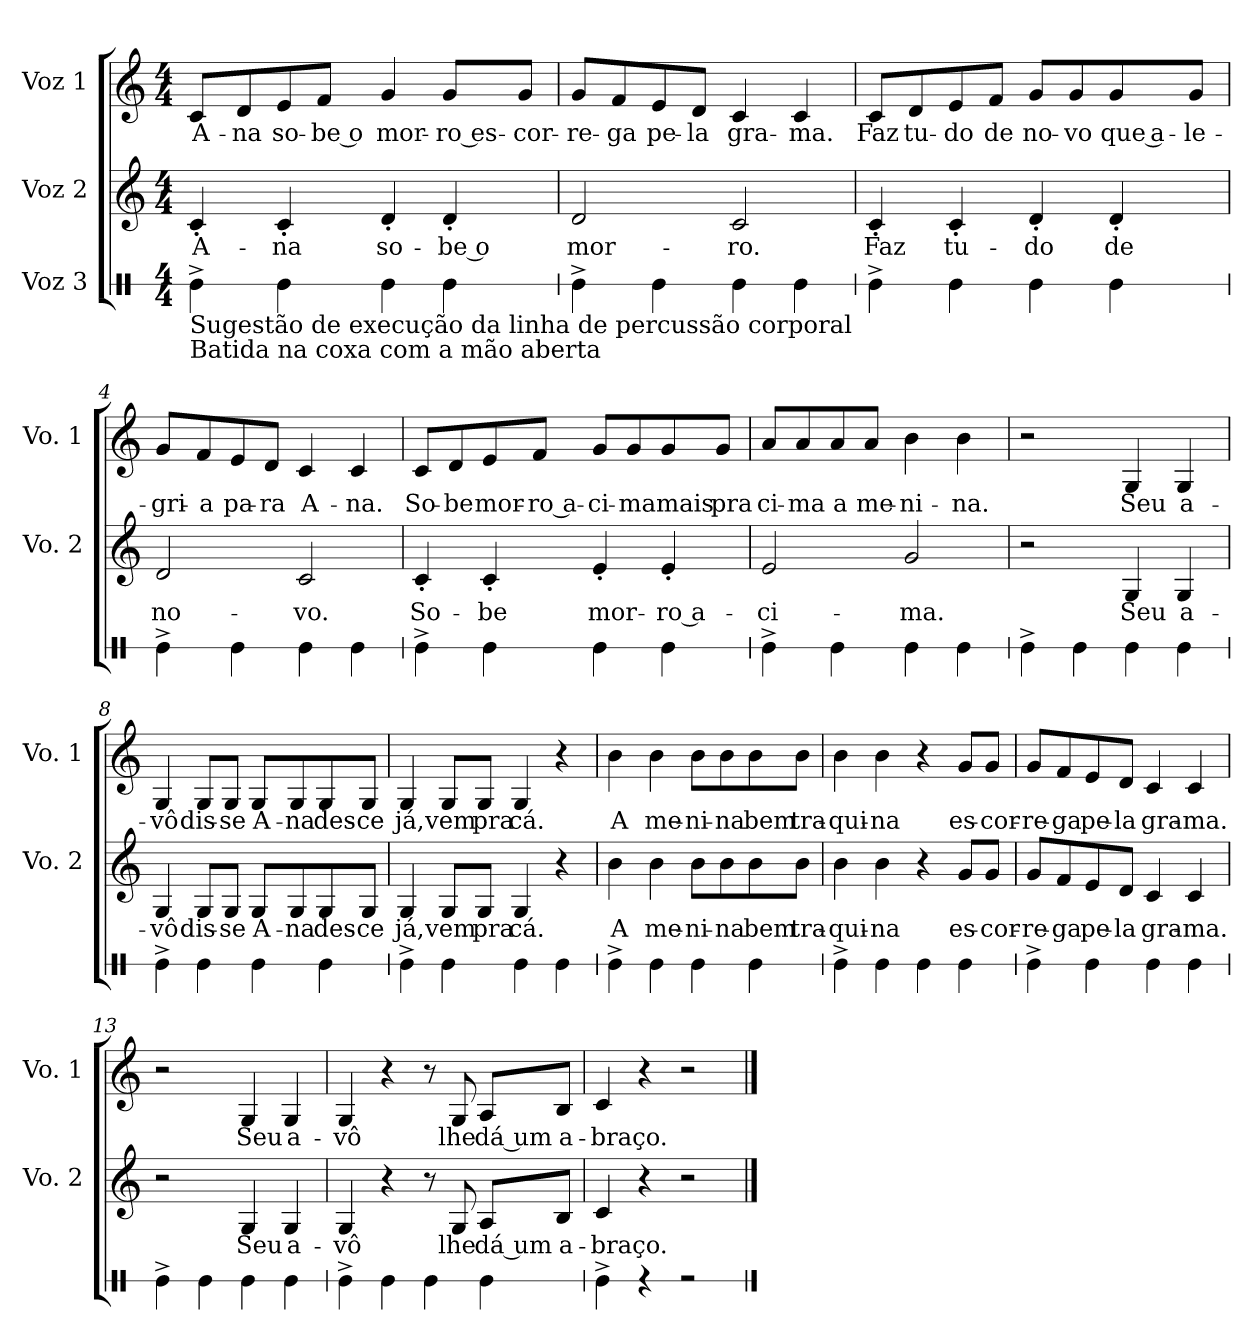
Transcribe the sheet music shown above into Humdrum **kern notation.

**kern	**kern	**text	**kern	**text
*part3	*part2	*part2	*part1	*part1
*staff3	*staff2	*staff2	*staff1	*staff1
*I"Voz 3	*I"Voz 2	*	*I"Voz 1	*
*	*I'Vo. 2	*	*I'Vo. 1	*
*stria1	*	*	*	*
*clefX	*clefG2	*	*clefG2	*
*k[]	*k[]	*	*k[]	*
*M4/4	*M4/4	*	*M4/4	*
*MM100	*MM100	*	*MM100	*
=1	=1	=1	=1	=1
!LO:TX:b:t=Sugestão de execução da linha de percussão corporal	!	!	!	!
!LO:TX:b:t=Batida na coxa com a mão aberta	!	!	!	!
!	!	!LO:LY:b	!	!LO:LY:b
4Re^\	4c'/	A-	8c/L	A-
!	!	!	!	!LO:LY:b
.	.	.	8d/	-na
!	!	!LO:LY:b	!	!LO:LY:b
4Re\	4c'/	-na	8e/	so-
!	!	!	!	!LO:LY:b
.	.	.	8f/J	-be o
!	!	!LO:LY:b	!	!LO:LY:b
4Re\	4d'/	so-	4g/	mor-
!	!	!LO:LY:b	!	!LO:LY:b
4Re\	4d'/	-be o	8g/L	-ro es-
!	!	!	!	!LO:LY:b
.	.	.	8g/J	-cor-
=2	=2	=2	=2	=2
!	!	!LO:LY:b	!	!LO:LY:b
4Re^\	2d/	mor-	8g/L	-re-
!	!	!	!	!LO:LY:b
.	.	.	8f/	-ga
!	!	!	!	!LO:LY:b
4Re\	.	.	8e/	pe-
!	!	!	!	!LO:LY:b
.	.	.	8d/J	-la
!	!	!LO:LY:b	!	!LO:LY:b
4Re\	2c/	-ro.	4c/	gra-
!	!	!	!	!LO:LY:b
4Re\	.	.	4c/	-ma.
!!LO:LB:g=z
=3	=3	=3	=3	=3
!	!	!LO:LY:b	!	!LO:LY:b
4Re^\	4c'/	Faz	8c/L	Faz
!	!	!	!	!LO:LY:b
.	.	.	8d/	tu-
!	!	!LO:LY:b	!	!LO:LY:b
4Re\	4c'/	tu-	8e/	-do
!	!	!	!	!LO:LY:b
.	.	.	8f/J	de
!	!	!LO:LY:b	!	!LO:LY:b
4Re\	4d'/	-do	8g/L	no-
!	!	!	!	!LO:LY:b
.	.	.	8g/	-vo
!	!	!LO:LY:b	!	!LO:LY:b
4Re\	4d'/	de	8g/	que a-
!	!	!	!	!LO:LY:b
.	.	.	8g/J	-le-
=4	=4	=4	=4	=4
!	!	!LO:LY:b	!	!LO:LY:b
4Re^\	2d/	no-	8g/L	-gri-
!	!	!	!	!LO:LY:b
.	.	.	8f/	-a
!	!	!	!	!LO:LY:b
4Re\	.	.	8e/	pa-
!	!	!	!	!LO:LY:b
.	.	.	8d/J	-ra
!	!	!LO:LY:b	!	!LO:LY:b
4Re\	2c/	-vo.	4c/	A-
!	!	!	!	!LO:LY:b
4Re\	.	.	4c/	-na.
=5	=5	=5	=5	=5
!	!	!LO:LY:b	!	!LO:LY:b
4Re^\	4c'/	So-	8c/L	So-
!	!	!	!	!LO:LY:b
.	.	.	8d/	-be
!	!	!LO:LY:b	!	!LO:LY:b
4Re\	4c'/	-be	8e/	mor-
!	!	!	!	!LO:LY:b
.	.	.	8f/J	-ro a-
!	!	!LO:LY:b	!	!LO:LY:b
4Re\	4e'/	mor-	8g/L	-ci-
!	!	!	!	!LO:LY:b
.	.	.	8g/	-ma
!	!	!LO:LY:b	!	!LO:LY:b
4Re\	4e'/	-ro a-	8g/	mais
!	!	!	!	!LO:LY:b
.	.	.	8g/J	pra
!!LO:LB:g=z
=6	=6	=6	=6	=6
!	!	!LO:LY:b	!	!LO:LY:b
4Re^\	2e/	-ci-	8a/L	ci-
!	!	!	!	!LO:LY:b
.	.	.	8a/	-ma
!	!	!	!	!LO:LY:b
4Re\	.	.	8a/	a
!	!	!	!	!LO:LY:b
.	.	.	8a/J	me-
!	!	!LO:LY:b	!	!LO:LY:b
4Re\	2g/	-ma.	4b\	-ni-
!	!	!	!	!LO:LY:b
4Re\	.	.	4b\	-na.
=7	=7	=7	=7	=7
4Re^\	2r	.	2r	.
4Re\	.	.	.	.
!	!	!LO:LY:b	!	!LO:LY:b
4Re\	4G/	Seu	4G/	Seu
!	!	!LO:LY:b	!	!LO:LY:b
4Re\	4G/	a-	4G/	a-
=8	=8	=8	=8	=8
!	!	!LO:LY:b	!	!LO:LY:b
4Re^\	4G/	-vô	4G/	-vô
!	!	!LO:LY:b	!	!LO:LY:b
4Re\	8G/L	dis-	8G/L	dis-
!	!	!LO:LY:b	!	!LO:LY:b
.	8G/J	-se	8G/J	-se
!	!	!LO:LY:b	!	!LO:LY:b
4Re\	8G/L	A-	8G/L	A-
!	!	!LO:LY:b	!	!LO:LY:b
.	8G/	-na	8G/	-na
!	!	!LO:LY:b	!	!LO:LY:b
4Re\	8G/	des-	8G/	des-
!	!	!LO:LY:b	!	!LO:LY:b
.	8G/J	-ce	8G/J	-ce
=9	=9	=9	=9	=9
!	!	!LO:LY:b	!	!LO:LY:b
4Re^\	4G/	já,	4G/	já,
!	!	!LO:LY:b	!	!LO:LY:b
4Re\	8G/L	vem	8G/L	vem
!	!	!LO:LY:b	!	!LO:LY:b
.	8G/J	pra	8G/J	pra
!	!	!LO:LY:b	!	!LO:LY:b
4Re\	4G/	cá.	4G/	cá.
4Re\	4r	.	4r	.
!!LO:PB:g=z
=10	=10	=10	=10	=10
!	!	!LO:LY:b	!	!LO:LY:b
4Re^\	4b\	A	4b\	A
!	!	!LO:LY:b	!	!LO:LY:b
4Re\	4b\	me-	4b\	me-
!	!	!LO:LY:b	!	!LO:LY:b
4Re\	8b\L	-ni-	8b\L	-ni-
!	!	!LO:LY:b	!	!LO:LY:b
.	8b\	-na	8b\	-na
!	!	!LO:LY:b	!	!LO:LY:b
4Re\	8b\	bem	8b\	bem
!	!	!LO:LY:b	!	!LO:LY:b
.	8b\J	tra-	8b\J	tra-
=11	=11	=11	=11	=11
!	!	!LO:LY:b	!	!LO:LY:b
4Re^\	4b\	-qui-	4b\	-qui-
!	!	!LO:LY:b	!	!LO:LY:b
4Re\	4b\	-na	4b\	-na
4Re\	4r	.	4r	.
!	!	!LO:LY:b	!	!LO:LY:b
4Re\	8g/L	es-	8g/L	es-
!	!	!LO:LY:b	!	!LO:LY:b
.	8g/J	-cor-	8g/J	-cor-
=12	=12	=12	=12	=12
!	!	!LO:LY:b	!	!LO:LY:b
4Re^\	8g/L	-re-	8g/L	-re-
!	!	!LO:LY:b	!	!LO:LY:b
.	8f/	-ga	8f/	-ga
!	!	!LO:LY:b	!	!LO:LY:b
4Re\	8e/	pe-	8e/	pe-
!	!	!LO:LY:b	!	!LO:LY:b
.	8d/J	-la	8d/J	-la
!	!	!LO:LY:b	!	!LO:LY:b
4Re\	4c/	gra-	4c/	gra-
!	!	!LO:LY:b	!	!LO:LY:b
4Re\	4c/	-ma.	4c/	-ma.
=13	=13	=13	=13	=13
4Re^\	2r	.	2r	.
4Re\	.	.	.	.
!	!	!LO:LY:b	!	!LO:LY:b
4Re\	4G/	Seu	4G/	Seu
!	!	!LO:LY:b	!	!LO:LY:b
4Re\	4G/	a-	4G/	a-
!!LO:LB:g=z
=14	=14	=14	=14	=14
!	!	!LO:LY:b	!	!LO:LY:b
4Re^\	4G/	-vô	4G/	-vô
4Re\	4r	.	4r	.
4Re\	8r	.	8r	.
!	!	!LO:LY:b	!	!LO:LY:b
.	8G/	lhe	8G/	lhe
!	!	!LO:LY:b	!	!LO:LY:b
4Re\	8A/L	dá um	8A/L	dá um
!	!	!LO:LY:b	!	!LO:LY:b
.	8B/J	a-	8B/J	a-
=15	=15	=15	=15	=15
!	!	!LO:LY:b	!	!LO:LY:b
4Re^\	4c/	-braço.	4c/	-braço.
4r	4r	.	4r	.
2r	2r	.	2r	.
==	==	==	==	==
*-	*-	*-	*-	*-
